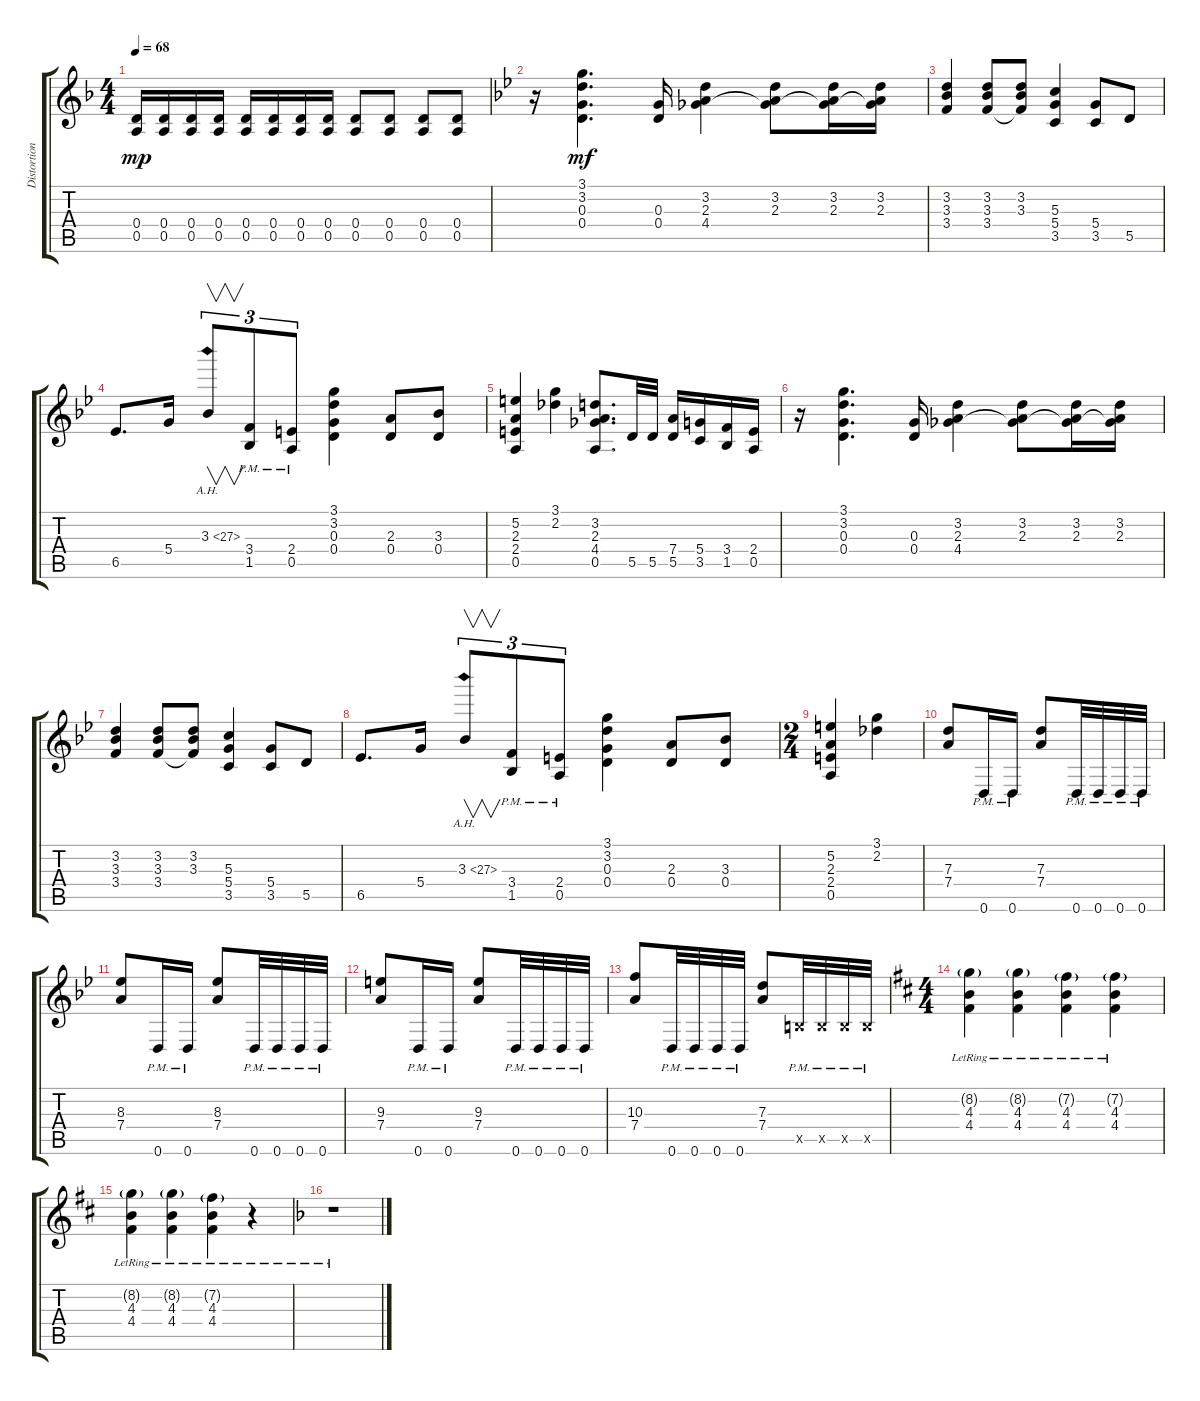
\track ("Distortion L" "Distortion") {instrument distortionguitar}
\staff {score tabs}
\tuning (E4 B3 G3 D3 A2 D2) {hide}
\ts (4 4)
\tempo 68
\clef g2
\ks f
(0.4 0.5).16{dy mp} (0.4 0.5).16 (0.4 0.5).16 (0.4 0.5).16 (0.4 0.5).16 (0.4 0.5).16 (0.4 0.5).16 (0.4 0.5).16 (0.4 0.5).8 (0.4 0.5).8 (0.4 0.5).8 (0.4 0.5).8 |
\ks bb
r.16 (3.1 3.2 0.3 0.4).4{d dy mf} (0.3 0.4).16 (3.2 2.3 4.4).4 (3.2 2.3 4.4{t}).8 (3.2 2.3 4.4{t}).16 (3.2 2.3 4.4{t}).16 |
(3.2 3.3 3.4).4 (3.2 3.3 3.4).8 (3.2 3.3 3.4{t}).8 (5.3 5.4 3.5).4 (5.4 3.5).8 5.5.8 |
6.5.8{d} 5.4.16 3.3{ah 24}.8{v tu (3 2)} (3.4{pm} 1.5{pm}).8{tu (3 2)} (2.4{pm} 0.5{pm}).8{tu (3 2)} (3.1 3.2 0.3 0.4).4 (2.3 0.4).8 (3.3 0.4).8 |
(5.2 2.3 2.4 0.5).4 (3.1 2.2).4 (3.2 2.3 4.4 0.5).8{d} 5.5.32 5.5.32 (7.4 5.5).16 (5.4 3.5).16 (3.4 1.5).16 (2.4 0.5).16 |
r.16 (3.1 3.2 0.3 0.4).4{d} (0.3 0.4).16 (3.2 2.3 4.4).4 (3.2 2.3 4.4{t}).8 (3.2 2.3 4.4{t}).16 (3.2 2.3 4.4{t}).16 |
(3.2 3.3 3.4).4 (3.2 3.3 3.4).8 (3.2 3.3 3.4{t}).8 (5.3 5.4 3.5).4 (5.4 3.5).8 5.5.8 |
6.5.8{d} 5.4.16 3.3{ah 24}.8{v tu (3 2)} (3.4{pm} 1.5{pm}).8{tu (3 2)} (2.4{pm} 0.5{pm}).8{tu (3 2)} (3.1 3.2 0.3 0.4).4 (2.3 0.4).8 (3.3 0.4).8 |
\ts (2 4)
(5.2 2.3 2.4 0.5).4 (3.1 2.2).4 |
(7.3 7.4).8 0.6{pm}.16 0.6{pm}.16 (7.3 7.4).8 0.6{pm}.32 0.6{pm}.32 0.6{pm}.32 0.6{pm}.32 |
(8.3 7.4).8 0.6{pm}.16 0.6{pm}.16 (8.3 7.4).8 0.6{pm}.32 0.6{pm}.32 0.6{pm}.32 0.6{pm}.32 |
(9.3 7.4).8 0.6{pm}.16 0.6{pm}.16 (9.3 7.4).8 0.6{pm}.32 0.6{pm}.32 0.6{pm}.32 0.6{pm}.32 |
(10.3 7.4).8 0.6{pm}.32 0.6{pm}.32 0.6{pm}.32 0.6{pm}.32 (7.3 7.4).8 2.5{pm x}.32 2.5{pm x}.32 2.5{pm x}.32 2.5{pm x}.32 |
\ts (4 4)
\ks d
(8.2{g lr} 4.3{lr} 4.4{lr}).4 (8.2{g lr} 4.3{lr} 4.4{lr}).4 (7.2{g lr} 4.3{lr} 4.4{lr}).4 (7.2{g lr} 4.3{lr} 4.4{lr}).4 |
(8.2{g lr} 4.3{lr} 4.4{lr}).4 (8.2{g lr} 4.3{lr} 4.4{lr}).4 (7.2{g lr} 4.3{lr} 4.4{lr}).4 r.4 |
\ks f
r.1
